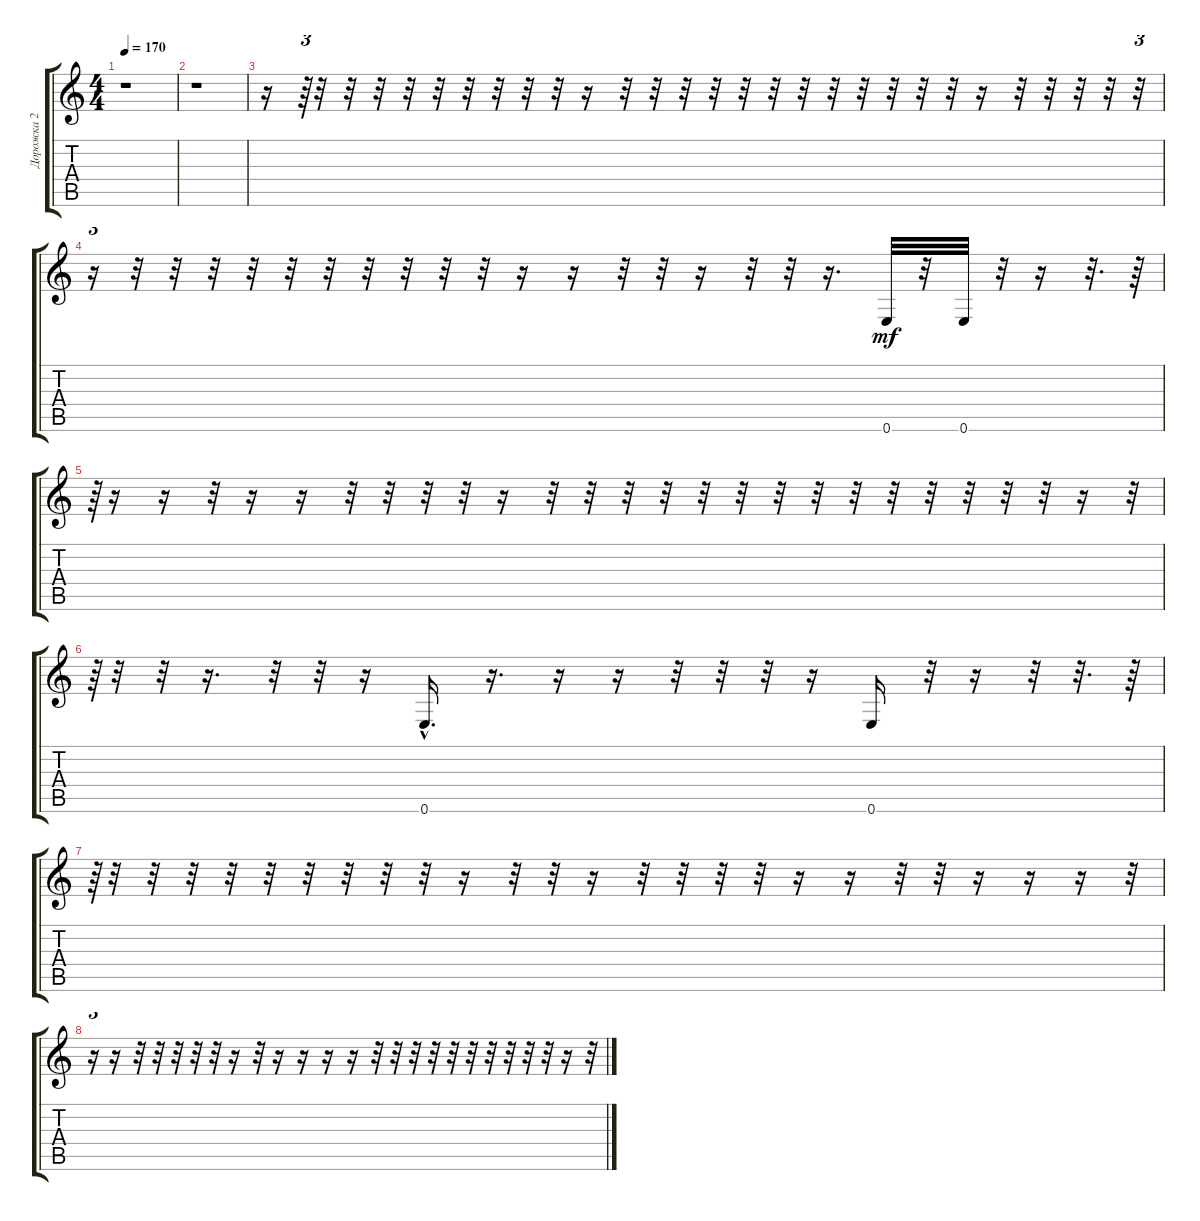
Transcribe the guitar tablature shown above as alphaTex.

\track ("Дорожка 2" "Дорожка 2") {instrument electricbassfinger}
\staff {score tabs}
\tuning (E4 B3 G3 D3 A2 E2) {hide}
\ts (4 4)
\tempo 170
\clef g2
\ks c
r.1{dy f} |
r.1 |
r.16 r.64{tu (3 2)} r.32 r.32 r.32 r.32 r.32 r.32 r.32 r.32 r.32 r.16 r.32 r.32 r.32 r.32 r.32 r.32 r.32 r.32 r.32 r.32 r.32 r.32 r.16 r.32 r.32 r.32 r.32 r.32{tu (3 2)} |
r.16{tu (3 2)} r.32 r.32 r.32 r.32 r.32 r.32 r.32 r.32 r.32 r.32 r.16 r.16 r.32 r.32 r.16 r.32 r.32 r.16{d} 0.6.32{dy mf} r.32 0.6.32 r.32 r.16 r.32{d} r.64 |
r.64{tu (3 2)} r.16 r.16 r.32 r.16 r.16 r.32 r.32 r.32 r.32 r.16 r.32 r.32 r.32 r.32 r.32 r.32 r.32 r.32 r.32 r.32 r.32 r.32 r.32 r.32 r.16 r.32{tu (3 2)} |
r.64{tu (3 2)} r.32 r.32 r.16{d} r.32 r.32 r.16 0.6{hac}.16{d} r.16{d} r.16 r.16 r.32 r.32 r.32 r.16 0.6.16 r.32 r.16 r.32 r.32{d} r.64 |
r.64{tu (3 2)} r.32 r.32 r.32 r.32 r.32 r.32 r.32 r.32 r.32 r.16 r.32 r.32 r.16 r.32 r.32 r.32 r.32 r.16 r.16 r.32 r.32 r.16 r.16 r.16 r.32{tu (3 2)} |
r.16{tu (3 2)} r.16 r.32 r.32 r.32 r.32 r.32 r.16 r.32 r.16 r.16 r.16 r.16 r.32 r.32 r.32 r.32 r.32 r.32 r.32 r.32 r.32 r.32 r.16 r.32{tu (3 2)}
